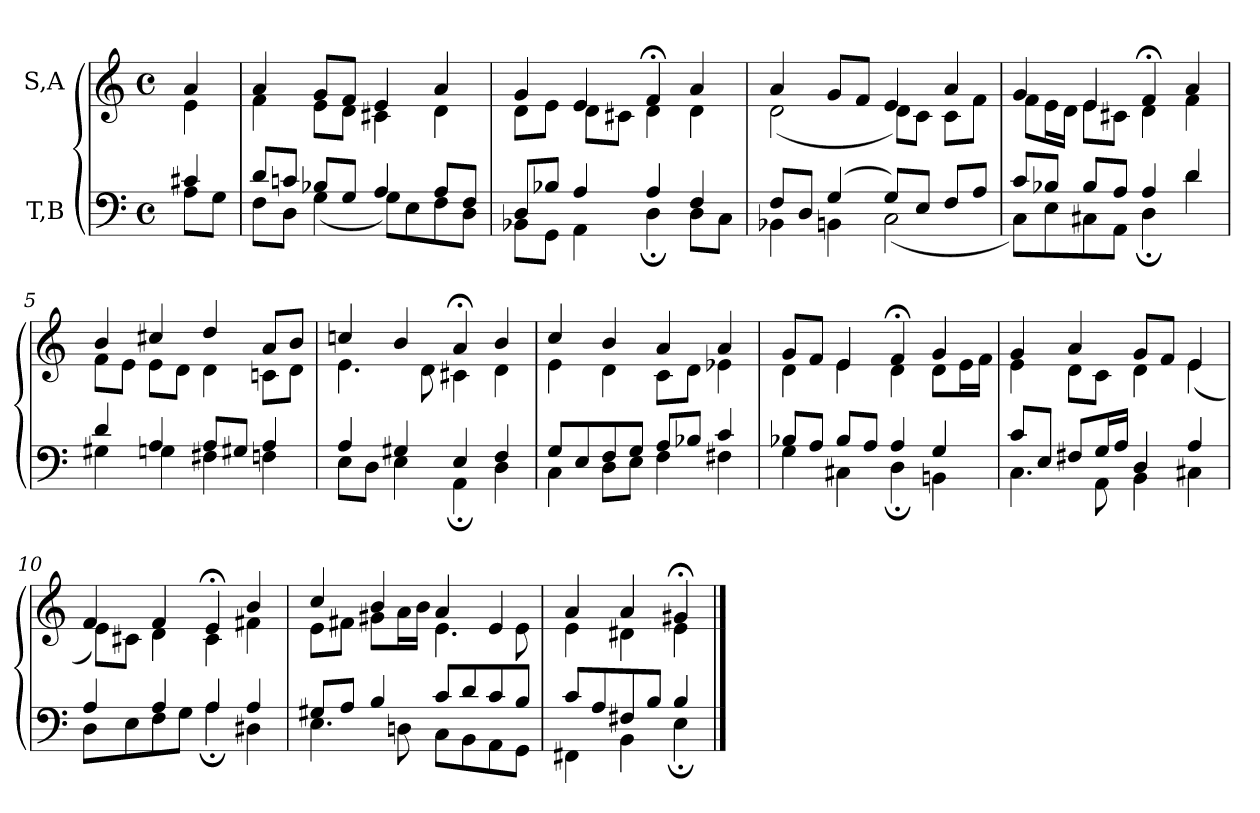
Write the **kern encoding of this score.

**kern	**kern
*part2	*part1
*staff2	*staff1
*I"T,B	*I"S,A
*clefF4	*clefG2
*k[]	*k[]
*M4/4	*M4/4
*met(c)	*met(c)
=	=
*^	*^
4c#X	8AL	4a	4e
.	8GJ	.	.
=1	=1	=1	=1
8dL	8FL	4a	4f
8cnJ	8DJ	.	.
8B-XL	(<4G	8gL	8eL
8GJ	.	8fJ	8dJ
4A	8GL)	4e	4c#X
.	8E	.	.
8AL	8F	4a	4d
8FJ	8DJ	.	.
=2	=2	=2	=2
8DL	8BB-XL	4g	8dL
8B-XJ	8GGJ	.	8eJ
4A	4AA	4e	8dL
.	.	.	8c#XJ
4A	4D;	4f;<	4d
4F	8DL	4a	4d
.	8CJ	.	.
=3	=3	=3	=3
8FL	4BB-X	4a	(<2d
8DJ	.	.	.
(>4G	4BBn	8gL	.
.	.	8fJ	.
8GL)	(<2C	4e	8dL)
8EJ	.	.	8cJ
8FL	.	4a	8cL
8AJ	.	.	8fJ
=4	=4	=4	=4
8cL	8CL)	4g	8fL
8B-XJ	8E	.	16eL
.	.	.	16dJJ
8B-L	8C#X	4e	8eL
8AJ	8AAJ	.	8c#XJ
4A	4D;	4f;<	4d
4d	4d	4a	4f
=5	=5	=5	=5
4d	4G#X	4b	8fL
.	.	.	8eJ
4A	4Gn	4cc#X	8eL
.	.	.	8dJ
8AL	4F#X	4dd	4d
8G#XJ	.	.	.
4A	4Fn	8aL	8cnL
.	.	8bJ	8dJ
=6	=6	=6	=6
4A	8EL	4ccn	4.e
.	8DJ	.	.
4G#X	4E	4b	.
.	.	.	8d
4E	4AA;	4a;<	4c#X
4F	4D	4b	4d
=7	=7	=7	=7
8GL	4C	4cc	4e
8E	.	.	.
8F	8DL	4b	4d
8GJ	8EJ	.	.
8AL	4F	4a	8cL
8B-XJ	.	.	8dJ
4c	4F#X	4a	4e-X
=8	=8	=8	=8
8B-XL	4G	8gL	4d
8AJ	.	8fJ	.
8B-L	4C#X	4e	4e
8AJ	.	.	.
4A	4D;	4f;<	4d
4G	4BBn	4g	8dL
.	.	.	16eL
.	.	.	16fJJ
=9	=9	=9	=9
8cL	4.C	4g	4e
8EJ	.	.	.
8F#XL	.	4a	8dL
16GL	8AA	.	8cJ
16AJJ	.	.	.
4D	4BB	8gL	4d
.	.	8fJ	.
4A	4C#X	4e	(<4e
=10	=10	=10	=10
4A	8DL	4f	8eL)
.	8E	.	8c#XJ
4A	8F	4f	4d
.	8GJ	.	.
4A	4A;	4e;<	4c#
4A	4D#X	4b	4f#X
=11	=11	=11	=11
8G#XL	4.E	4cc	8eL
8AJ	.	.	8f#XJ
4B	.	4b	8g#XL
.	8Dn	.	16aL
.	.	.	16bJJ
8cL	8CL	4a	4.e
8d	8BB	.	.
8c	8AA	4e	.
8BJ	8GGJ	.	8e
=617	=617	=617	=617
8cL	4FF#X	4a	4e
8A	.	.	.
8F#X	4BB	4a	4d#X
8BJ	.	.	.
4B	4E;	4g#X;<	4e
*v	*v	*	*
*	*v	*v
==	==
*-	*-
